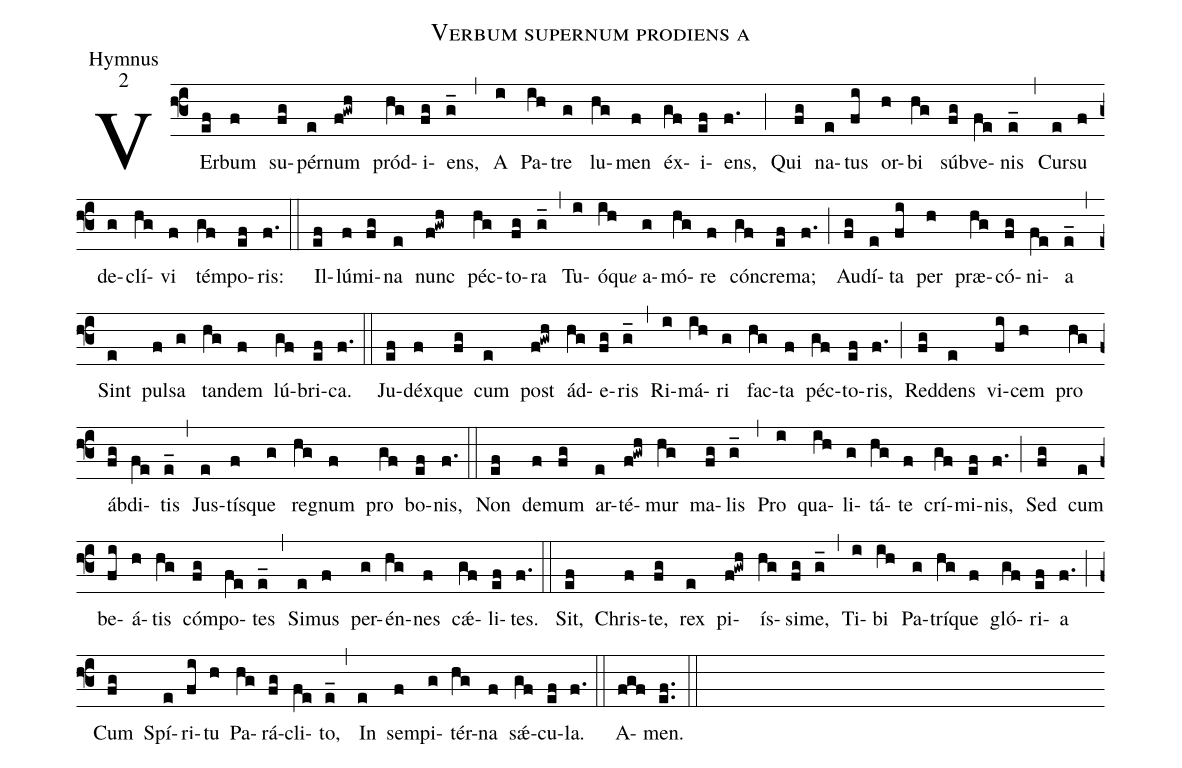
name:Verbum supernum prodiens a;
office-part:Hymnus;
mode:2;
%%
(f3)
VEr(ef)bum(f) su(fg)pér(e)num(f!gwh) pród(hg)i(fg)ens,(g_) (,)
A(i) Pa(ih)tre(g) lu(hg)men(f) éx(gf)i(ef)ens,(f.) (;)
Qui(fg) na(e)tus(fi) or(h)bi(hg) súb(fg)ve(fe)nis(e_) (,)
Cur(e)su(f) de(g)clí(hg)vi(f) tém(gf)po(ef)ris:(f.) (::)

Il(ef)lú(f)mi(fg)na(e) nunc(f!gwh) péc(hg)to(fg)ra(g_) (,)
Tu(i)ó(ih)qu<e>e</e> {a}(g)mó(hg)re(f) cón(gf)cre(ef)ma;(f.) (;)
Au(fg)dí(e)ta(fi) per(h) præ(hg)có(fg)ni(fe)a(e_) (,)
Sint(e) pul(f)sa(g) tan(hg)dem(f) lú(gf)bri(ef)ca.(f.) (::)

Ju(ef)déx(f)que(fg) cum(e) post(f!gwh) ád(hg)e(fg)ris(g_) (,)
Ri(i)má(ih)ri(g) fac(hg)ta(f) péc(gf)to(ef)ris,(f.) (;)
Red(fg)dens(e) vi(fi)cem(h) pro(hg) áb(fg)di(fe)tis(e_) (,)
Jus(e)tís(f)que(g) re(hg)gnum(f) pro(gf) bo(ef)nis,(f.) (::)

Non(ef) de(f)mum(fg) ar(e)té(f!gwh)mur(hg) ma(fg)lis(g_) (,)
Pro(i) qua(ih)li(g)tá(hg)te(f) crí(gf)mi(ef)nis,(f.) (;)
Sed(fg) cum(e) be(fi)á(h)tis(hg) cóm(fg)po(fe)tes(e_) (,)
Si(e)mus(f) per(g)én(hg)nes(f) cǽ(gf)li(ef)tes.(f.) (::)

Sit,(ef) Chris(f)te,(fg) rex(e) pi(f!gwh)ís(hg)si(fg)me,(g_) (,)
Ti(i)bi(ih) Pa(g)trí(hg)que(f) gló(gf)ri(ef)a(f.) (;)
Cum(fg) Spí(e)ri(fi)tu(h) Pa(hg)rá(fg)cli(fe)to,(e_) (,)
In(e) sem(f)pi(g)tér(hg)na(f) sǽ(gf)cu(ef)la.(f.) (::)

A(fgf)men.(ef..) (::)
